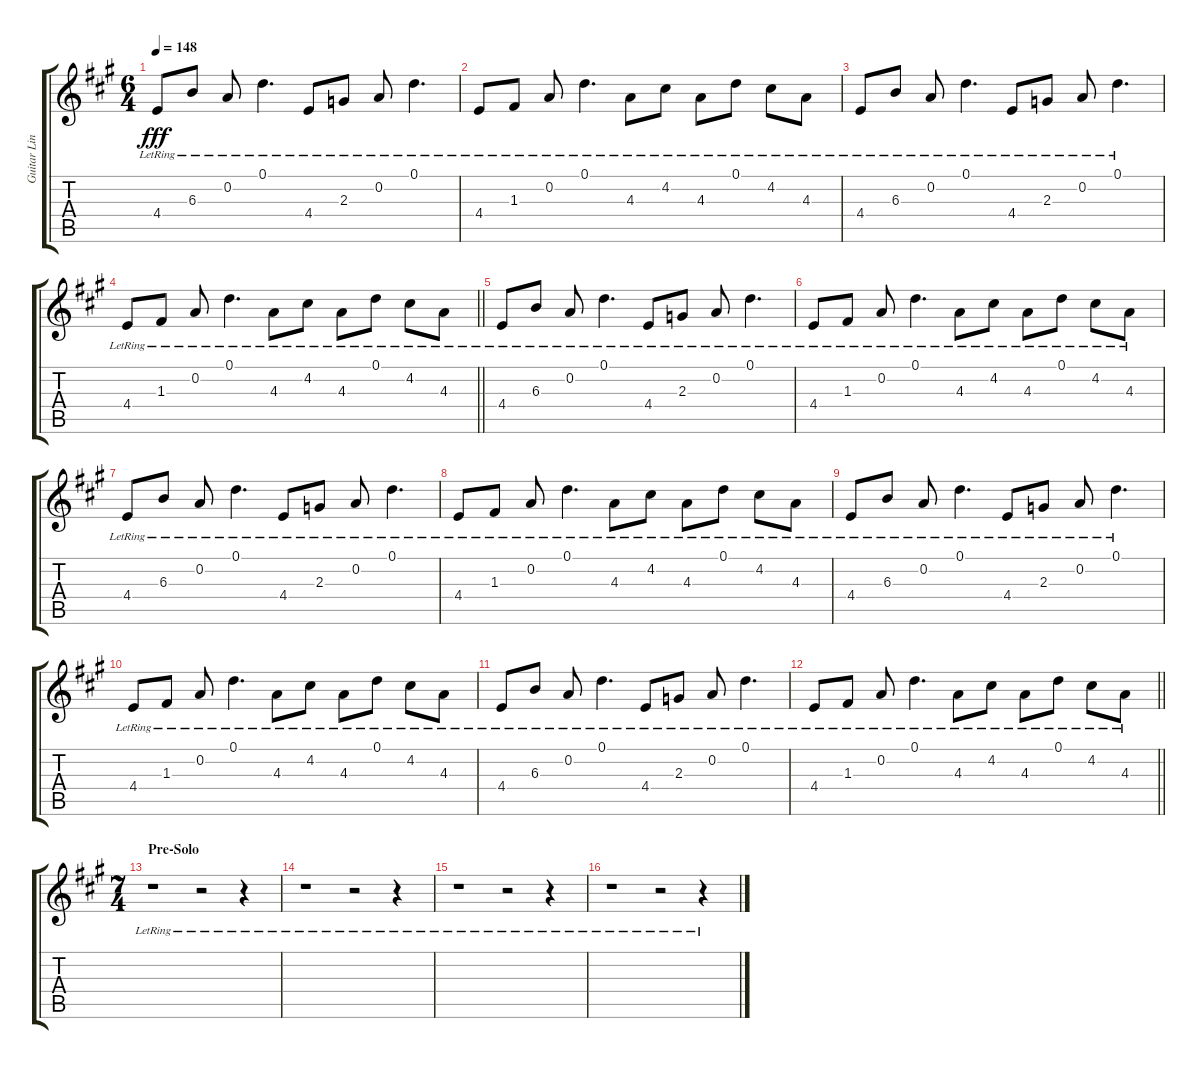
\track ("Guitar Line 3 [Solo]" "Guitar Lin") {instrument overdrivenguitar}
\staff {score tabs}
\tuning (D4 A3 F3 C3 G2 D2) {hide}
\ts (6 4)
\tempo 148
\clef g2
\ks a
4.4{lr}.8{dy fff} 6.3{lr}.8 0.2{lr}.8 0.1{lr}.4{d} 4.4{lr}.8 2.3{lr}.8 0.2{lr}.8 0.1{lr}.4{d} |
4.4{lr}.8 1.3{lr}.8 0.2{lr}.8 0.1{lr}.4{d} 4.3{lr}.8 4.2{lr}.8 4.3{lr}.8 0.1{lr}.8 4.2{lr}.8 4.3{lr}.8 |
4.4{lr}.8 6.3{lr}.8 0.2{lr}.8 0.1{lr}.4{d} 4.4{lr}.8 2.3{lr}.8 0.2{lr}.8 0.1{lr}.4{d} |
\barLineRight lightlight
4.4{lr}.8 1.3{lr}.8 0.2{lr}.8 0.1{lr}.4{d} 4.3{lr}.8 4.2{lr}.8 4.3{lr}.8 0.1{lr}.8 4.2{lr}.8 4.3{lr}.8 |
4.4{lr}.8{balance 8 instrument electricguitarclean} 6.3{lr}.8 0.2{lr}.8 0.1{lr}.4{d} 4.4{lr}.8 2.3{lr}.8 0.2{lr}.8 0.1{lr}.4{d} |
4.4{lr}.8 1.3{lr}.8 0.2{lr}.8 0.1{lr}.4{d} 4.3{lr}.8 4.2{lr}.8 4.3{lr}.8 0.1{lr}.8 4.2{lr}.8 4.3{lr}.8 |
4.4{lr}.8 6.3{lr}.8 0.2{lr}.8 0.1{lr}.4{d} 4.4{lr}.8 2.3{lr}.8 0.2{lr}.8 0.1{lr}.4{d} |
4.4{lr}.8 1.3{lr}.8 0.2{lr}.8 0.1{lr}.4{d} 4.3{lr}.8 4.2{lr}.8 4.3{lr}.8 0.1{lr}.8 4.2{lr}.8 4.3{lr}.8 |
4.4{lr}.8 6.3{lr}.8 0.2{lr}.8 0.1{lr}.4{d} 4.4{lr}.8 2.3{lr}.8 0.2{lr}.8 0.1{lr}.4{d} |
4.4{lr}.8 1.3{lr}.8 0.2{lr}.8 0.1{lr}.4{d} 4.3{lr}.8 4.2{lr}.8 4.3{lr}.8 0.1{lr}.8 4.2{lr}.8 4.3{lr}.8 |
4.4{lr}.8 6.3{lr}.8 0.2{lr}.8 0.1{lr}.4{d} 4.4{lr}.8 2.3{lr}.8 0.2{lr}.8 0.1{lr}.4{d} |
\barLineRight lightlight
4.4{lr}.8 1.3{lr}.8 0.2{lr}.8 0.1{lr}.4{d} 4.3{lr}.8 4.2{lr}.8 4.3{lr}.8 0.1{lr}.8 4.2{lr}.8 4.3{lr}.8 |
\ts (7 4)
\section ("" "Pre-Solo")
r.1 r.2 r.4 |
r.1 r.2 r.4 |
r.1 r.2 r.4 |
r.1 r.2 r.4
